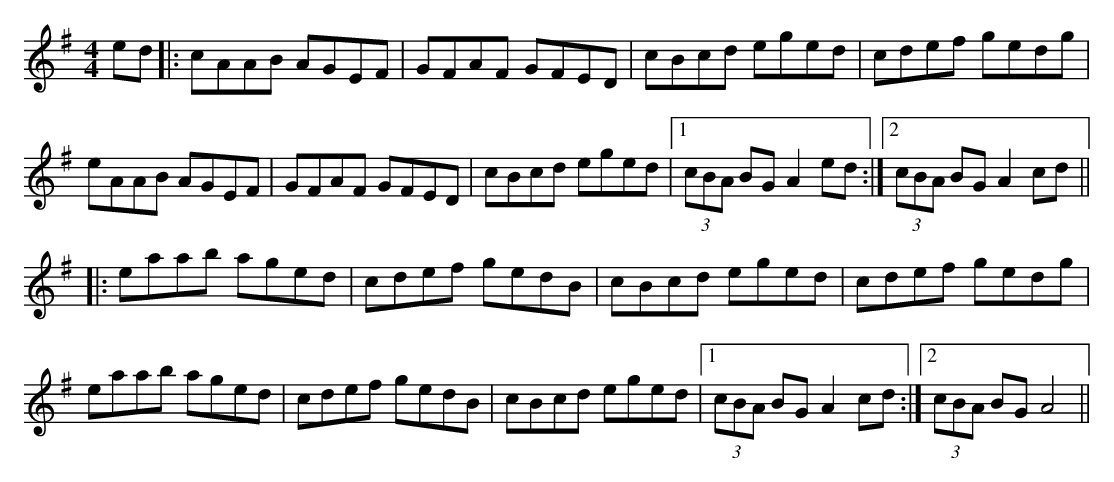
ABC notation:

X:1
M:4/4
K:Ador
ed|:cAAB AGEF|GFAF GFED|cBcd eged|cdef gedg|
eAAB AGEF|GFAF GFED|cBcd eged|1 (3cBA BG A2 ed:|2 (3cBA BG A2 cd||
|:eaab aged|cdef gedB|cBcd eged|cdef gedg|
eaab aged|cdef gedB|cBcd eged|1 (3cBA BG A2 cd:|2 (3cBA BG A4||
